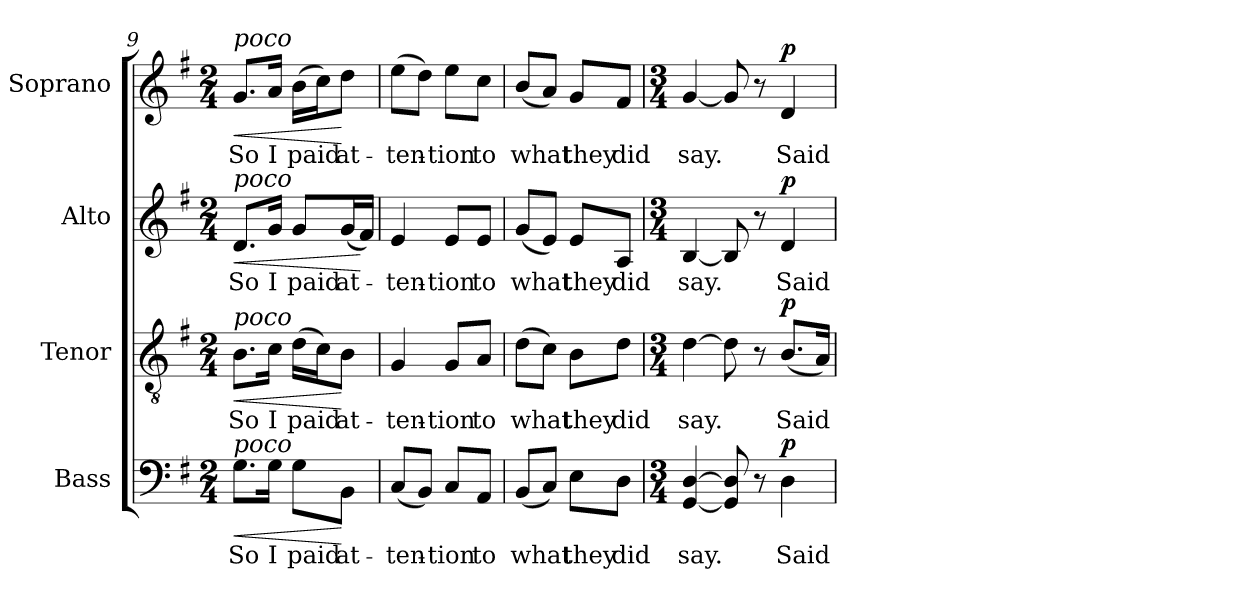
**kern	**text	**dynam	**kern	**text	**dynam	**kern	**text	**dynam	**kern	**text	**dynam
*part4	*part4	*part4	*part3	*part3	*part3	*part2	*part2	*part2	*part1	*part1	*part1
*staff4	*staff4	*staff4	*staff3	*staff3	*staff3	*staff2	*staff2	*staff2	*staff1	*staff1	*staff1
*I"Bass	*	*	*I"Tenor	*	*	*I"Alto	*	*	*I"Soprano	*	*
*I'B.	*	*	*I'T.	*	*	*I'A.	*	*	*I'S.	*	*
*clefF4	*	*	*clefGv2	*	*	*clefG2	*	*	*clefG2	*	*
*	*	*	*ITrd7c12	*	*	*	*	*	*	*	*
*k[f#]	*	*	*k[f#]	*	*	*k[f#]	*	*	*k[f#]	*	*
*G:	*	*	*G:	*	*	*G:	*	*	*G:	*	*
*M2/4	*	*	*M2/4	*	*	*M2/4	*	*	*M2/4	*	*
=9	=9	=9	=9	=9	=9	=9	=9	=9	=9	=9	=9
!	!LO:LY:b:color=#000000	!LO:HP:b	!	!	!	!	!	!	!	!	!
!	!	!	!	!LO:LY:b:color=#000000	!LO:HP:b	!	!	!	!	!	!
!	!	!	!	!	!	!	!LO:LY:b:color=#000000	!LO:HP:b	!	!	!
!	!	!	!	!	!	!	!	!	!LO:TX:a:i:t=poco	!	!
!	!	!	!	!	!	!LO:TX:a:i:t=poco	!	!	!	!	!
!	!	!	!LO:TX:a:i:t=poco	!	!	!	!	!	!	!	!
!LO:TX:a:i:t=poco	!	!	!	!	!	!	!	!	!	!	!
!	!	!	!	!	!	!	!	!	!	!LO:LY:b:color=#000000	!LO:HP:b
8.Gi\L	So	<	8.BBi\L	So	<	8.di/L	So	<	8.gi/L	So	<
!	!LO:LY:b:color=#000000	!	!	!	!	!	!	!	!	!	!
!	!	!	!	!LO:LY:b:color=#000000	!	!	!	!	!	!	!
!	!	!	!	!	!	!	!LO:LY:b:color=#000000	!	!	!	!
!	!	!	!	!	!	!	!	!	!	!LO:LY:b:color=#000000	!
16Gi\Jk	I	.	16Ci\Jk	I	.	16gi/Jk	I	.	16ai/Jk	I	.
!	!LO:LY:b:color=#000000	!	!	!	!	!	!	!	!	!	!
!	!	!	!	!LO:LY:b:color=#000000	!	!	!	!	!	!	!
!	!	!	!	!	!	!	!LO:LY:b:color=#000000	!	!	!	!
!	!	!	!	!	!	!	!	!	!	!LO:LY:b:color=#000000	!
8Gi\L	paid	.	(16Di\LL	paid	.	8gi/L	paid	.	(16bi\LL	paid	.
.	.	.	16Ci\J)	.	.	.	.	.	16cci\J)	.	.
!	!LO:LY:b:color=#000000	!	!	!	!	!	!	!	!	!	!
!	!	!	!	!LO:LY:b:color=#000000	!	!	!	!	!	!	!
!	!	!	!	!	!	!	!LO:LY:b:color=#000000	!	!	!	!
!	!	!	!	!	!	!	!	!	!	!LO:LY:b:color=#000000	!
8BBi\J	at-	[	8BBi\J	at-	[	(16gi/L	at-	.	8ddi\J	at-	[
.	.	.	.	.	.	16f#i/JJ)	.	[	.	.	.
=10	=10	=10	=10	=10	=10	=10	=10	=10	=10	=10	=10
!	!LO:LY:b:color=#000000	!	!	!	!	!	!	!	!	!	!
!	!	!	!	!LO:LY:b:color=#000000	!	!	!	!	!	!	!
!	!	!	!	!	!	!	!LO:LY:b:color=#000000	!	!	!	!
!	!	!	!	!	!	!	!	!	!	!LO:LY:b:color=#000000	!
(8Ci/L	-ten-	.	4GGi/	-ten-	.	4ei/	-ten-	.	(8eei\L	-ten-	.
8BBi/J)	.	.	.	.	.	.	.	.	8ddi\J)	.	.
!	!LO:LY:b:color=#000000	!	!	!	!	!	!	!	!	!	!
!	!	!	!	!LO:LY:b:color=#000000	!	!	!	!	!	!	!
!	!	!	!	!	!	!	!LO:LY:b:color=#000000	!	!	!	!
!	!	!	!	!	!	!	!	!	!	!LO:LY:b:color=#000000	!
8Ci/L	-tion	.	8GGi/L	-tion	.	8ei/L	-tion	.	8eei\L	-tion	.
!	!LO:LY:b:color=#000000	!	!	!	!	!	!	!	!	!	!
!	!	!	!	!LO:LY:b:color=#000000	!	!	!	!	!	!	!
!	!	!	!	!	!	!	!LO:LY:b:color=#000000	!	!	!	!
!	!	!	!	!	!	!	!	!	!	!LO:LY:b:color=#000000	!
8AAi/J	to	.	8AAi/J	to	.	8ei/J	to	.	8cci\J	to	.
=11	=11	=11	=11	=11	=11	=11	=11	=11	=11	=11	=11
!	!LO:LY:b:color=#000000	!	!	!	!	!	!	!	!	!	!
!	!	!	!	!LO:LY:b:color=#000000	!	!	!	!	!	!	!
!	!	!	!	!	!	!	!LO:LY:b:color=#000000	!	!	!	!
!	!	!	!	!	!	!	!	!	!	!LO:LY:b:color=#000000	!
(8BBi/L	what	.	(8Di\L	what	.	(8gi/L	what	.	(8bi/L	what	.
8Ci/J)	.	.	8Ci\J)	.	.	8ei/J)	.	.	8ai/J)	.	.
!	!LO:LY:b:color=#000000	!	!	!	!	!	!	!	!	!	!
!	!	!	!	!LO:LY:b:color=#000000	!	!	!	!	!	!	!
!	!	!	!	!	!	!	!LO:LY:b:color=#000000	!	!	!	!
!	!	!	!	!	!	!	!	!	!	!LO:LY:b:color=#000000	!
8Ei\L	they	.	8BBi\L	they	.	8ei/L	they	.	8gi/L	they	.
!	!LO:LY:b:color=#000000	!	!	!	!	!	!	!	!	!	!
!	!	!	!	!LO:LY:b:color=#000000	!	!	!	!	!	!	!
!	!	!	!	!	!	!	!LO:LY:b:color=#000000	!	!	!	!
!	!	!	!	!	!	!	!	!	!	!LO:LY:b:color=#000000	!
8Di\J	did	.	8Di\J	did	.	8Ai/J	did	.	8f#i/J	did	.
=12	=12	=12	=12	=12	=12	=12	=12	=12	=12	=12	=12
*M3/4	*	*	*M3/4	*	*	*M3/4	*	*	*M3/4	*	*
!	!LO:LY:b:color=#000000	!	!	!	!	!	!	!	!	!	!
!	!	!	!	!LO:LY:b:color=#000000	!	!	!	!	!	!	!
!	!	!	!	!	!	!	!LO:LY:b:color=#000000	!	!	!	!
!	!	!	!	!	!	!	!	!	!	!LO:LY:b:color=#000000	!
[<4GGi/ [>4Di	say.	.	[>4Di\	say.	.	[<4Bi/	say.	.	[<4gi/	say.	.
8GGi/] 8Di]	.	.	8Di\]	.	.	8Bi/]	.	.	8gi/]	.	.
8r	.	.	8r	.	.	8r	.	.	8r	.	.
!	!LO:LY:b:color=#000000	!	!	!	!	!	!	!	!	!	!
!	!	!	!	!LO:LY:b:color=#000000	!	!	!	!	!	!	!
!	!	!	!	!	!	!	!LO:LY:b:color=#000000	!	!	!	!
!	!	!	!	!	!	!	!	!	!	!LO:LY:b:color=#000000	!
4Di\	Said	p	(8.BBi/L	Said	p	4di/	Said	p	4di/	Said	p
.	.	.	16AAi/Jk)	.	.	.	.	.	.	.	.
=	=	=	=	=	=	=	=	=	=	=	=
*-	*-	*-	*-	*-	*-	*-	*-	*-	*-	*-	*-
